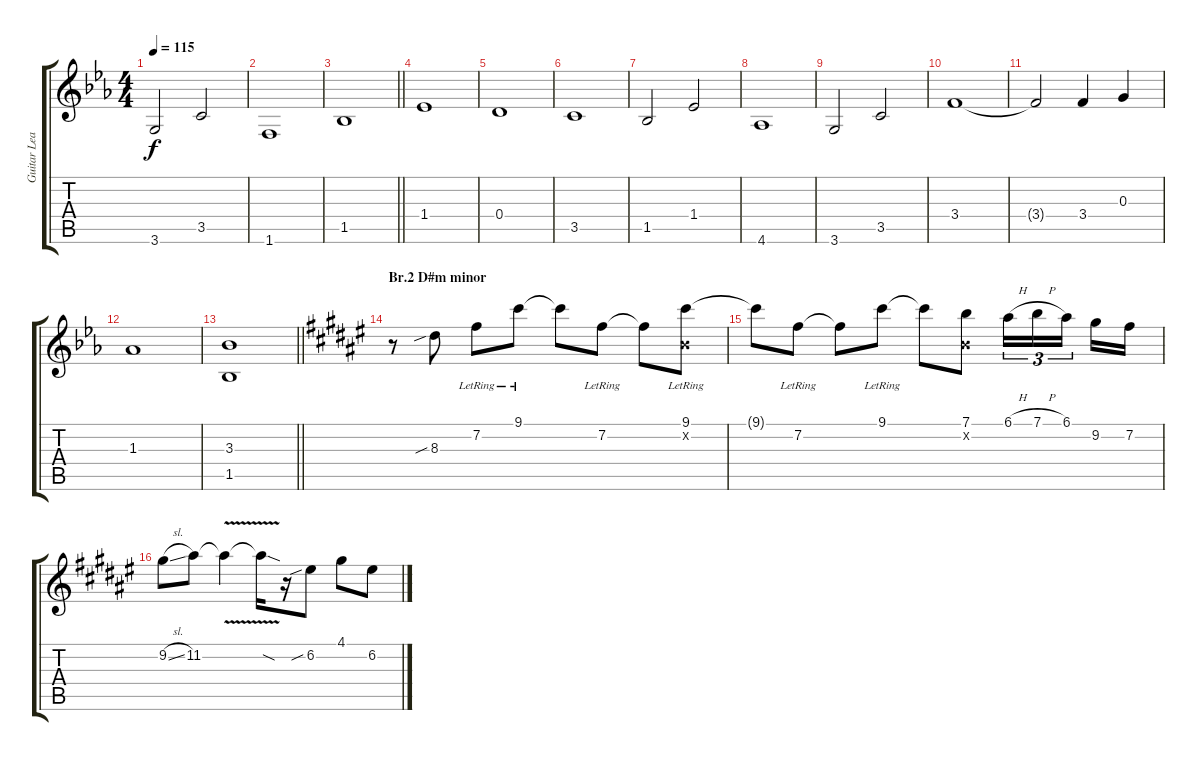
\track ("Guitar Lead" "Guitar Lea") {instrument overdrivenguitar}
\staff {score tabs}
\tuning (E4 B3 G3 D3 A2 E2) {hide}
\ts (4 4)
\tempo 115
\clef g2
\ks eb
3.6.2{dy f} 3.5.2 |
1.6.1 |
\barLineRight lightlight
1.5.1 |
1.4.1 |
0.4.1 |
3.5.1 |
1.5.2 1.4.2 |
4.6.1 |
3.6.2 3.5.2 |
3.4.1 |
3.4{t}.2 3.4.4 0.3.4 |
1.3.1 |
\barLineRight lightlight
(3.3 1.5).1 |
\section ("" "Br.2 D#m minor")
\ks d#minor
r.8{volume 14} 8.3{sib}.8 7.2{lr}.8 9.1{lr}.8 9.1{t}.8 7.2{lr}.8 7.2{t}.8 (9.1{lr} 0.2{x}).8 |
9.1{t}.8 7.2{lr}.8 7.2{t}.8 9.1{lr}.8 9.1{t}.8 (7.1 0.2{x}).8 6.1{h}.16{tu (3 2)} 7.1{h}.16{tu (3 2)} 6.1.16{tu (3 2) beam splitsecondary} 9.2.16 7.2.16 |
9.2{sl}.8 11.2.8 11.2{v t}.4 11.2{sod t}.16 r.16 6.2{sib}.8 4.1.8 6.2.8
